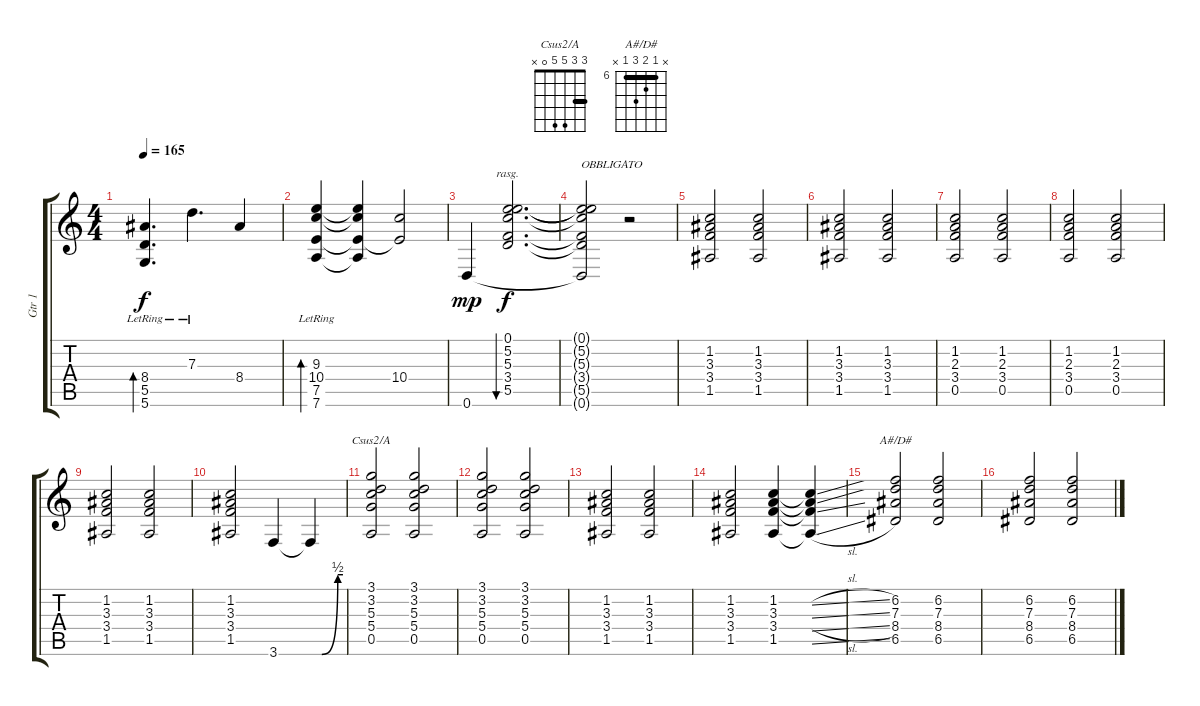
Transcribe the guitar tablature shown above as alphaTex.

\track ("Gtr 1" "Gtr 1") {instrument overdrivenguitar}
\staff {score tabs}
\tuning (E4 B3 G3 D3 A2 D2) {hide}
\chord ("Csus2/A" 3 3 5 5 0 x) {barre 3}
\chord ("A#/D#" x 6 7 8 6 x) {firstfret 6 barre 6}
\ts (4 4)
\tempo 165
\clef g2
\ks c
(8.4{lr} 5.5{lr} 5.6{lr}).4{d bd 240 dy f} 7.3{lr}.4{d} 8.4.4 |
(9.3{lr} 10.4 7.5{lr} 7.6).4{bd 240} (9.3{t} 10.4{t} 7.5{t} 7.6{t}).4 (10.4 7.5{t}).2 |
0.6.4{dy mp} (0.1 5.2 5.3 3.4 5.5).2{d bu 60 rasg ii dy f} |
(0.1{t} 5.2{t} 5.3{t} 3.4{t} 5.5{t} 0.6{t}).2{txt "OBBLIGATO"} r.2 |
(1.2 3.3 3.4 1.5).2 (1.2 3.3 3.4 1.5).2 |
(1.2 3.3 3.4 1.5).2 (1.2 3.3 3.4 1.5).2 |
(1.2 2.3 3.4 0.5).2 (1.2 2.3 3.4 0.5).2 |
(1.2 2.3 3.4 0.5).2 (1.2 2.3 3.4 0.5).2 |
(1.2 3.3 3.4 1.5).2 (1.2 3.3 3.4 1.5).2 |
(1.2 3.3 3.4 1.5).2 3.6.4 3.6{be (custom 0 0 19 0 50 2 60 2) t}.4 |
(3.1 3.2 5.3 5.4 0.5).2{ch "Csus2/A"} (3.1 3.2 5.3 5.4 0.5).2 |
(3.1 3.2 5.3 5.4 0.5).2 (3.1 3.2 5.3 5.4 0.5).2 |
(1.2 3.3 3.4 1.5).2 (1.2 3.3 3.4 1.5).2 |
(1.2 3.3 3.4 1.5).2 (1.2 3.3 3.4 1.5).4 (1.2{sl t} 3.3{sl t} 3.4{sl t} 1.5{sl t}).4 |
(6.2 7.3 8.4 6.5).2{ch "A#/D#"} (6.2 7.3 8.4 6.5).2 |
(6.2 7.3 8.4 6.5).2 (6.2 7.3 8.4 6.5).2
